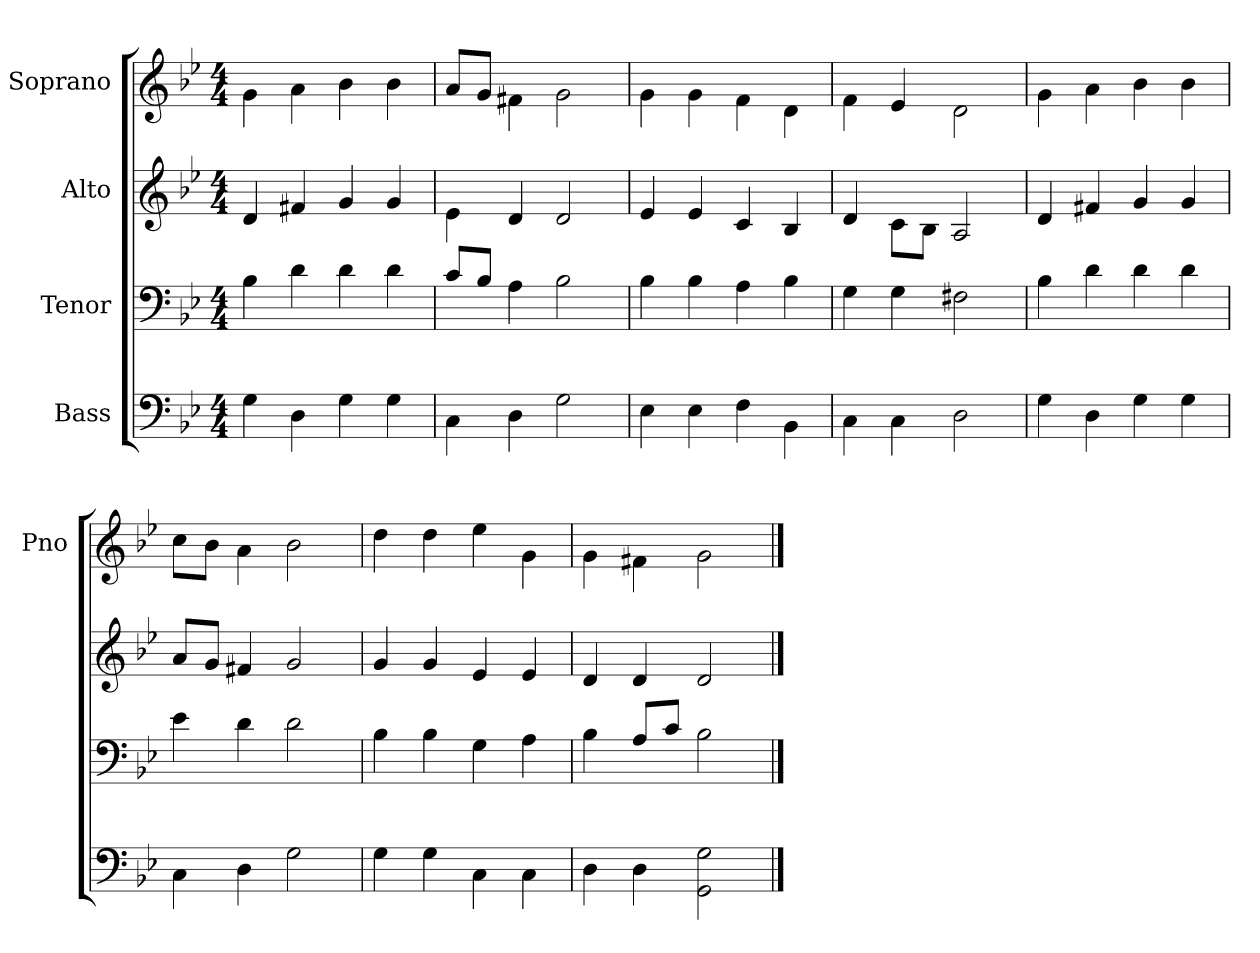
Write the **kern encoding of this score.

**kern	**kern	**kern	**kern
*part4	*part3	*part2	*part1
*staff4	*staff3	*staff2	*staff1
*I"Bass	*I"Tenor	*I"Alto	*I"Soprano
*	*	*	*I'Pno
*clefF4	*clefF4	*clefG2	*clefG2
*k[b-e-]	*k[b-e-]	*k[b-e-]	*k[b-e-]
*B-:	*B-:	*B-:	*B-:
*M4/4	*M4/4	*M4/4	*M4/4
=	=	=	=
4G\	4B-\	4d/	4g\
4D\	4d\	4f#X/	4a\
4G\	4d\	4g/	4b-\
4G\	4d\	4g/	4b-\
=	=	=	=
4C\	8c/L	4e-\	8a/L
.	8B-/J	.	8g/J
4D\	4A\	4d/	4f#X\
2G\	2B-\	2d/	2g\
=	=	=	=
4E-\	4B-\	4e-/	4g\
4E-\	4B-\	4e-/	4g\
4F\	4A\	4c/	4f\
4BB-\	4B-\	4B-/	4d\
=	=	=	=
4C\	4G\	4d/	4f\
4C\	4G\	8c\L	4e-/
.	.	8B-\J	.
2D\	2F#X\	2A/	2d\
=	=	=	=
4G\	4B-\	4d/	4g\
4D\	4d\	4f#X/	4a\
4G\	4d\	4g/	4b-\
4G\	4d\	4g/	4b-\
=	=	=	=
4C\	4e-\	8a/L	8cc\L
.	.	8g/J	8b-\J
4D\	4d\	4f#X/	4a\
2G\	2d\	2g/	2b-\
=	=	=	=
4G\	4B-\	4g/	4dd\
4G\	4B-\	4g/	4dd\
4C\	4G\	4e-/	4ee-\
4C\	4A\	4e-/	4g\
=	=	=	=
4D\	4B-\	4d/	4g\
4D\	8A/L	4d/	4f#X\
.	8c/J	.	.
2GG!\ 2G\	2B-\	2d/	2g\
==	==	==	==
*-	*-	*-	*-
